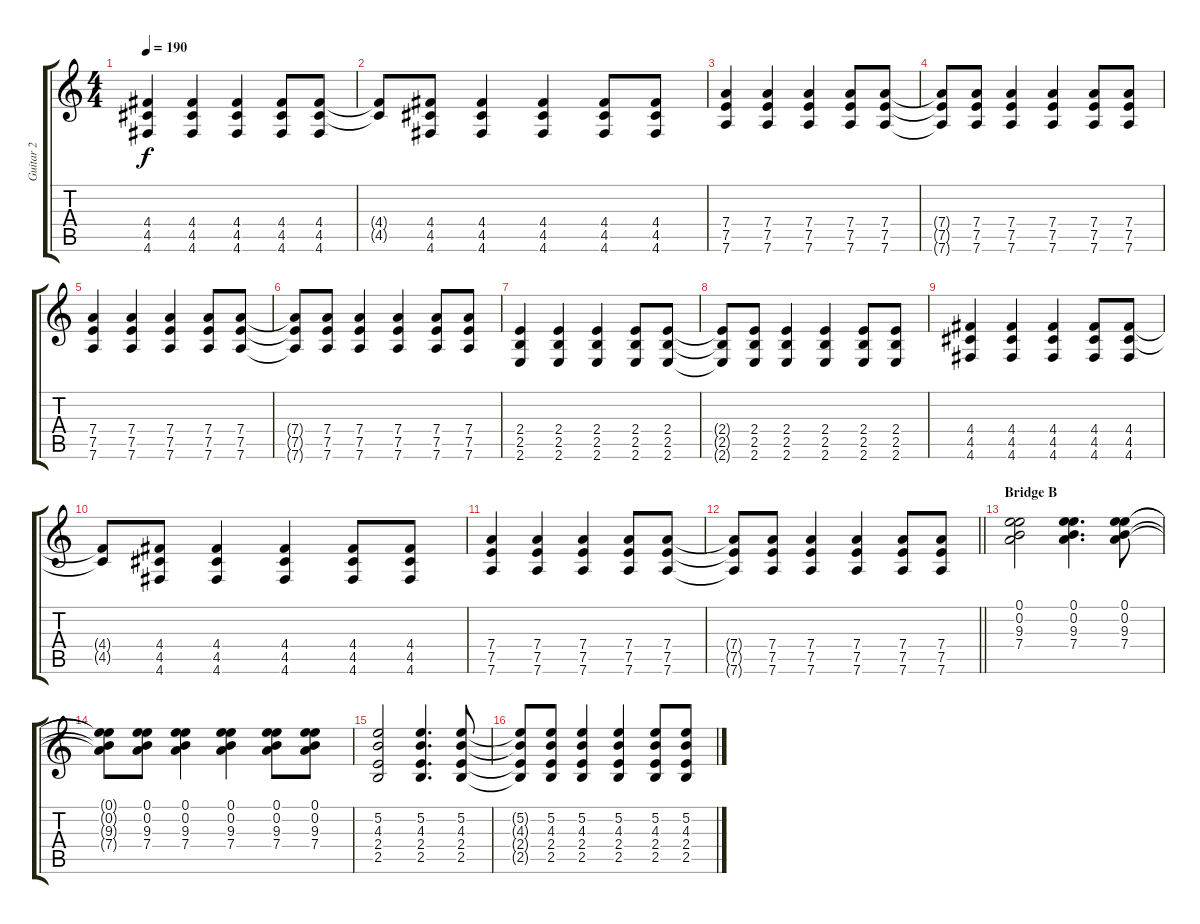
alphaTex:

\track ("Guitar 2" "Guitar 2") {instrument distortionguitar}
\staff {score tabs}
\tuning (E4 B3 G3 D3 A2 D2) {hide}
\ts (4 4)
\tempo 190
\clef g2
\ks c
(4.4 4.5 4.6).4{dy f} (4.4 4.5 4.6).4 (4.4 4.5 4.6).4 (4.4 4.5 4.6).8 (4.4 4.5 4.6).8 |
(4.4{t} 4.5{t}).8 (4.4 4.5 4.6).8 (4.4 4.5 4.6).4 (4.4 4.5 4.6).4 (4.4 4.5 4.6).8 (4.4 4.5 4.6).8 |
(7.4 7.5 7.6).4 (7.4 7.5 7.6).4 (7.4 7.5 7.6).4 (7.4 7.5 7.6).8 (7.4 7.5 7.6).8 |
(7.4{t} 7.5{t} 7.6{t}).8 (7.4 7.5 7.6).8 (7.4 7.5 7.6).4 (7.4 7.5 7.6).4 (7.4 7.5 7.6).8 (7.4 7.5 7.6).8 |
(7.4 7.5 7.6).4 (7.4 7.5 7.6).4 (7.4 7.5 7.6).4 (7.4 7.5 7.6).8 (7.4 7.5 7.6).8 |
(7.4{t} 7.5{t} 7.6{t}).8 (7.4 7.5 7.6).8 (7.4 7.5 7.6).4 (7.4 7.5 7.6).4 (7.4 7.5 7.6).8 (7.4 7.5 7.6).8 |
(2.4 2.5 2.6).4 (2.4 2.5 2.6).4 (2.4 2.5 2.6).4 (2.4 2.5 2.6).8 (2.4 2.5 2.6).8 |
(2.4{t} 2.5{t} 2.6{t}).8 (2.4 2.5 2.6).8 (2.4 2.5 2.6).4 (2.4 2.5 2.6).4 (2.4 2.5 2.6).8 (2.4 2.5 2.6).8 |
(4.4 4.5 4.6).4 (4.4 4.5 4.6).4 (4.4 4.5 4.6).4 (4.4 4.5 4.6).8 (4.4 4.5 4.6).8 |
(4.4{t} 4.5{t}).8 (4.4 4.5 4.6).8 (4.4 4.5 4.6).4 (4.4 4.5 4.6).4 (4.4 4.5 4.6).8 (4.4 4.5 4.6).8 |
(7.4 7.5 7.6).4 (7.4 7.5 7.6).4 (7.4 7.5 7.6).4 (7.4 7.5 7.6).8 (7.4 7.5 7.6).8 |
\barLineRight lightlight
(7.4{t} 7.5{t} 7.6{t}).8 (7.4 7.5 7.6).8 (7.4 7.5 7.6).4 (7.4 7.5 7.6).4 (7.4 7.5 7.6).8 (7.4 7.5 7.6).8 |
\section ("" "Bridge B")
(0.1 0.2 9.3 7.4).2 (0.1 0.2 9.3 7.4).4{d} (0.1 0.2 9.3 7.4).8 |
(0.1{t} 0.2{t} 9.3{t} 7.4{t}).8 (0.1 0.2 9.3 7.4).8 (0.1 0.2 9.3 7.4).4 (0.1 0.2 9.3 7.4).4 (0.1 0.2 9.3 7.4).8 (0.1 0.2 9.3 7.4).8 |
(5.2 4.3 2.4 2.5).2 (5.2 4.3 2.4 2.5).4{d} (5.2 4.3 2.4 2.5).8 |
(5.2{t} 4.3{t} 2.4{t} 2.5{t}).8 (5.2 4.3 2.4 2.5).8 (5.2 4.3 2.4 2.5).4 (5.2 4.3 2.4 2.5).4 (5.2 4.3 2.4 2.5).8 (5.2 4.3 2.4 2.5).8
